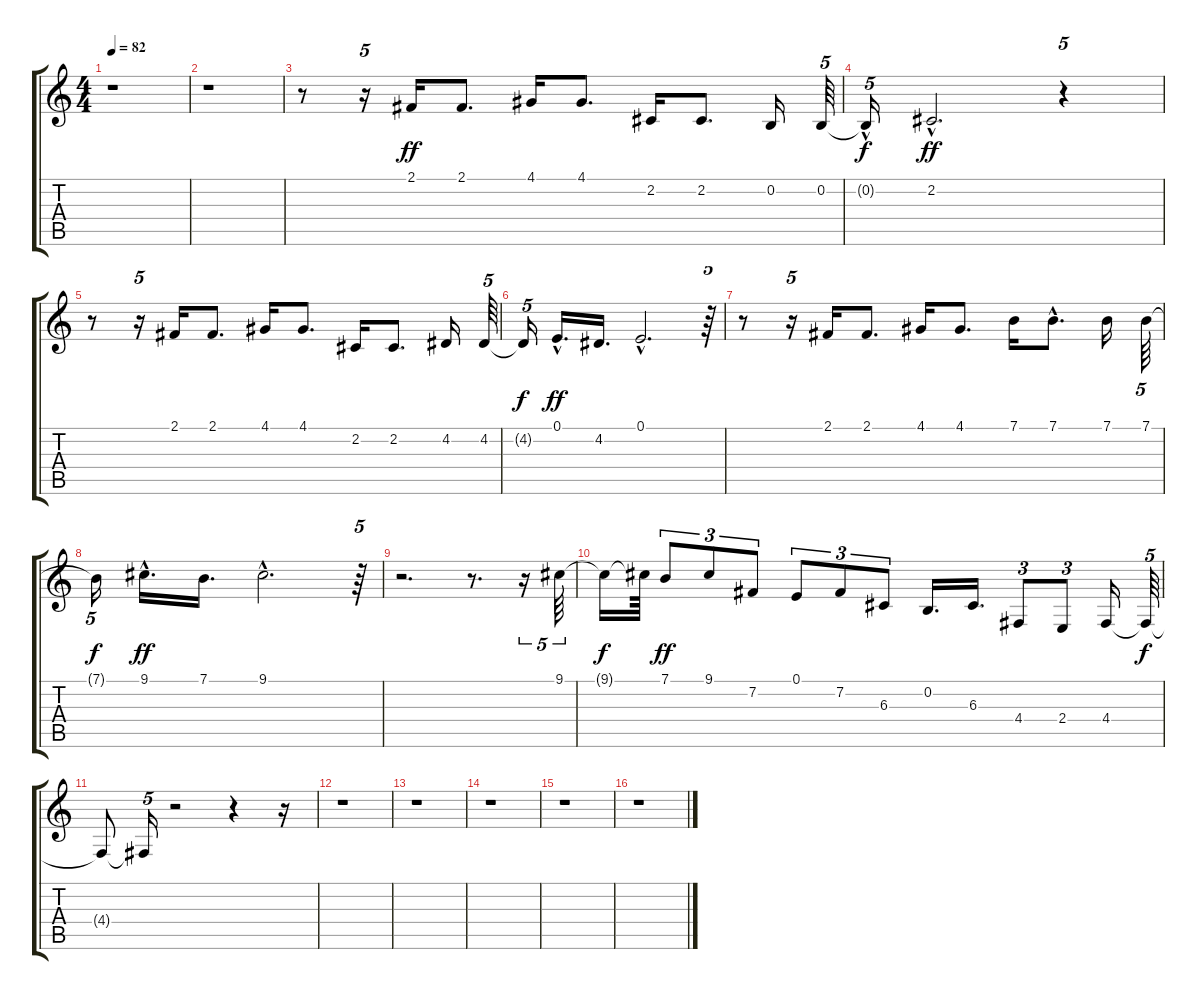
\track "" {instrument clavinet}
\staff {score tabs}
\tuning (E4 B3 G3 D3 A2 E2) {hide}
\ts (4 4)
\tempo 82
\clef g2
\ks c
r.1{dy f} |
r.1 |
r.8 r.16{tu (5 4)} 2.1.16{dy ff} 2.1.8{d} 4.1.16 4.1.8{d} 2.2.16 2.2.8{d} 0.2.16 0.2.64{tu (5 4)} |
0.2{hac t}.16{tu (5 4) dy f} 2.2{hac}.2{d dy ff} r.4{tu (5 4)} |
r.8 r.16{tu (5 4)} 2.1.16 2.1.8{d} 4.1.16 4.1.8{d} 2.2.16 2.2.8{d} 4.2.16 4.2.64{tu (5 4)} |
4.2{t}.16{tu (5 4) dy f} 0.1{hac}.16{d dy ff} 4.2.16{d} 0.1{hac}.2{d} r.64{tu (5 4)} |
r.8 r.16{tu (5 4)} 2.1.16 2.1.8{d} 4.1.16 4.1.8{d} 7.1.16 7.1{hac}.8{d} 7.1.16 7.1.64{tu (5 4)} |
7.1{t}.16{tu (5 4) dy f} 9.1{hac}.16{d dy ff} 7.1.16{d} 9.1{hac}.2{d} r.64{tu (5 4)} |
r.2{d} r.8{d} r.16{tu (5 4)} 9.1.64{tu (5 4)} |
9.1{t}.16{dy f} 9.1{t}.64 7.1.8{tu (3 2) dy ff} 9.1.8{tu (3 2)} 7.2.8{tu (3 2)} 0.1.8{tu (3 2)} 7.2.8{tu (3 2)} 6.3.8{tu (3 2)} 0.2.16{d} 6.3.16{d} 4.4.8{tu (3 2)} 2.4.8{tu (3 2)} 4.4.16 4.4{t}.64{tu (5 4) dy f} |
4.4{t}.8 4.4{t}.16{tu (5 4)} r.2 r.4 r.16 |
r.1 |
r.1 |
r.1 |
r.1 |
r.1
